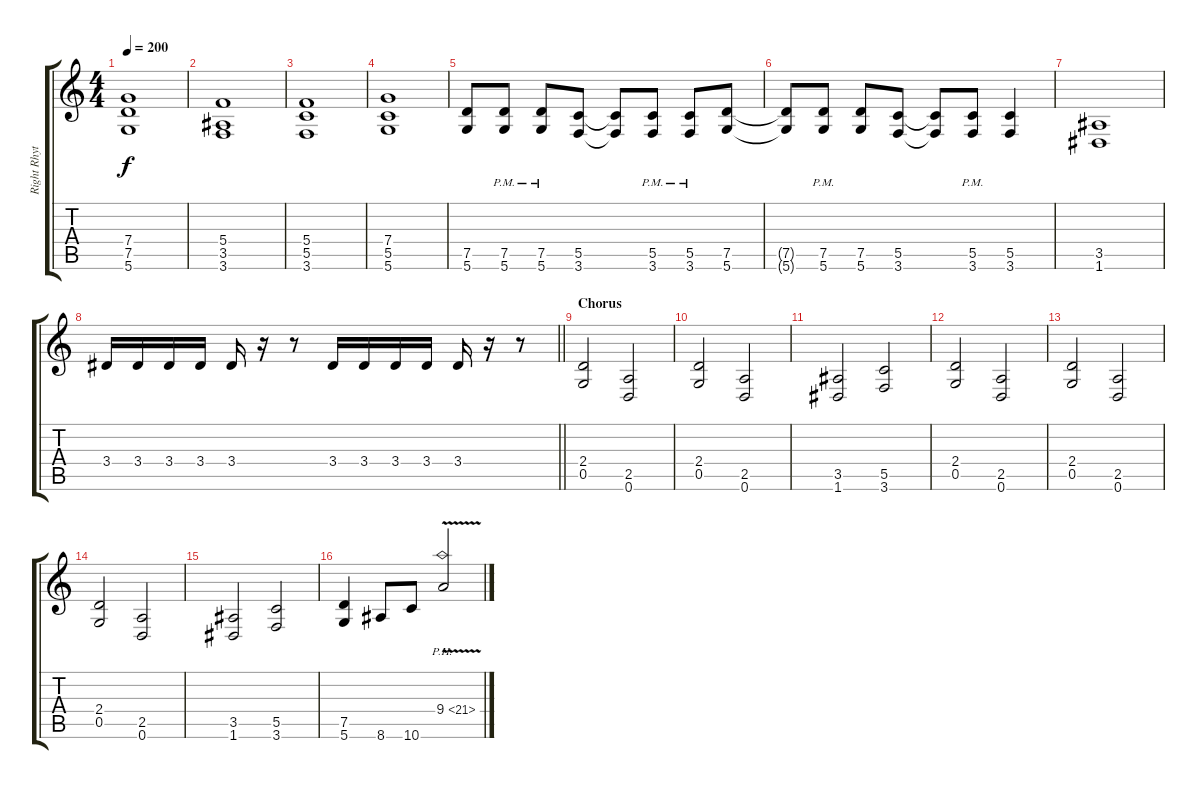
\track ("Right Rhythm Gtr" "Right Rhyt") {mute instrument distortionguitar}
\staff {score tabs}
\tuning (D4 A3 F3 C3 G2 D2) {hide}
\ts (4 4)
\tempo 200
\clef g2
\ks c
(7.4 7.5 5.6).1{dy f} |
(5.4 3.5 3.6).1 |
(5.4 5.5 3.6).1 |
(7.4 5.5 5.6).1 |
(7.5 5.6).8 (7.5{pm} 5.6{pm}).8 (7.5{pm} 5.6{pm}).8 (5.5 3.6).8 (5.5{t} 3.6{t}).8 (5.5{pm} 3.6{pm}).8 (5.5{pm} 3.6{pm}).8 (7.5 5.6).8 |
(7.5{t} 5.6{t}).8 (7.5{pm} 5.6{pm}).8 (7.5 5.6).8 (5.5 3.6).8 (5.5{t} 3.6{t}).8 (5.5{pm} 3.6{pm}).8 (5.5 3.6).4 |
(3.5 1.6).1 |
\barLineRight lightlight
3.4.16 3.4.16 3.4.16 3.4.16 3.4.16 r.16 r.8 3.4.16 3.4.16 3.4.16 3.4.16 3.4.16 r.16 r.8 |
\section ("" "Chorus")
(2.4 0.5).2 (2.5 0.6).2 |
(2.4 0.5).2 (2.5 0.6).2 |
(3.5 1.6).2 (5.5 3.6).2 |
(2.4 0.5).2 (2.5 0.6).2 |
(2.4 0.5).2 (2.5 0.6).2 |
(2.4 0.5).2 (2.5 0.6).2 |
(3.5 1.6).2 (5.5 3.6).2 |
(7.5 5.6).4 8.6.8 10.6.8 9.4{ph 12 v}.2
